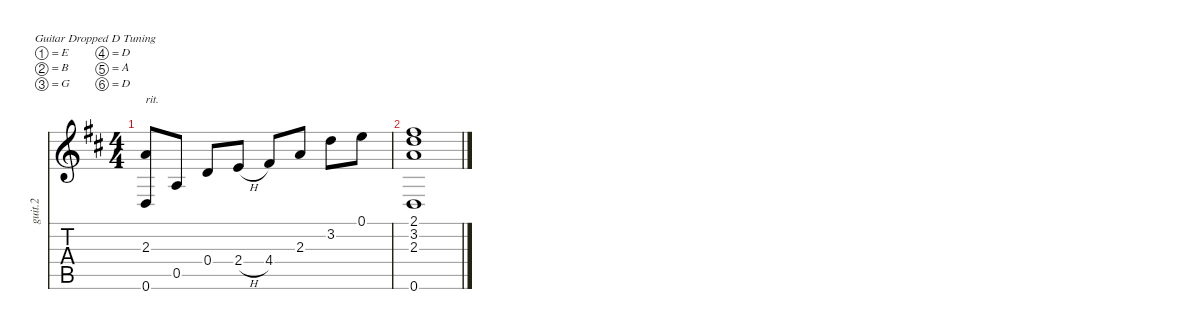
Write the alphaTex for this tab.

\defaultSystemsLayout 4
\hideDynamics
\bracketExtendMode nobrackets
\otherSystemsTrackNameOrientation horizontal
\track ("Guitar" "guit.2") {defaultSystemsLayout 4 instrument electricguitarclean}
\staff {score tabs}
\tuning (E4 B3 G3 D3 A2 D2)
\ts (4 4)
\tempo (120 "rit." hide)
\tempo (98 0.75 hide)
\tempo (77 0.875 hide)
\clef g2
\ks d
(2.3{acc forcenatural} 0.6{acc forcenatural}).8{txt "rit." dy f beam Up} 0.5{acc forcenatural}.8{beam Up} 0.4{acc forcenatural}.8{beam Up} 2.4{h acc forcenatural}.8{beam Up} 4.4{acc #}.8{beam Up} 2.3{acc forcenatural}.8{beam Up} 3.2{acc forcenatural}.8{beam Down} 0.1{acc forcenatural}.8{beam Down} |
\tempo (91 hide)
(2.1{acc #} 3.2{acc forcenatural} 2.3{acc forcenatural} 0.6{acc forcenatural}).1{beam Up}
